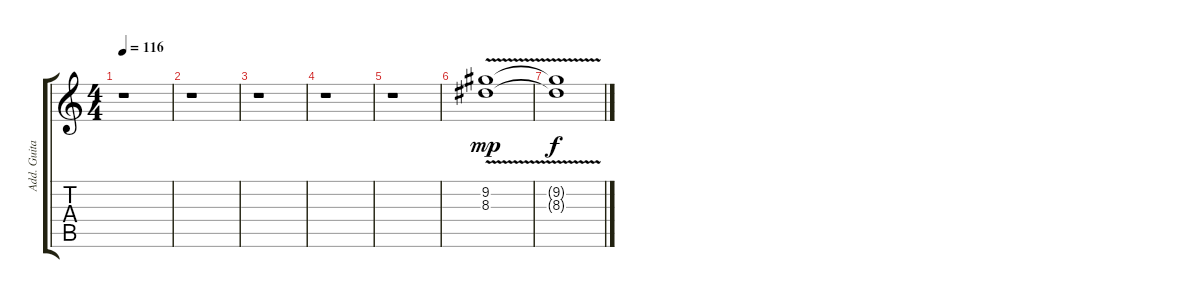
\track ("Add. Guitar" "Add. Guita") {instrument overdrivenguitar}
\staff {score tabs}
\tuning (E4 B3 G3 D3 A2 E2) {hide}
\ts (4 4)
\tempo 116
\clef g2
\ks c
r.1{dy mp} |
r.1 |
r.1 |
r.1 |
r.1 |
(9.2{v} 8.3{v}).1 |
(9.2{t} 8.3{t}).1{dy f}
